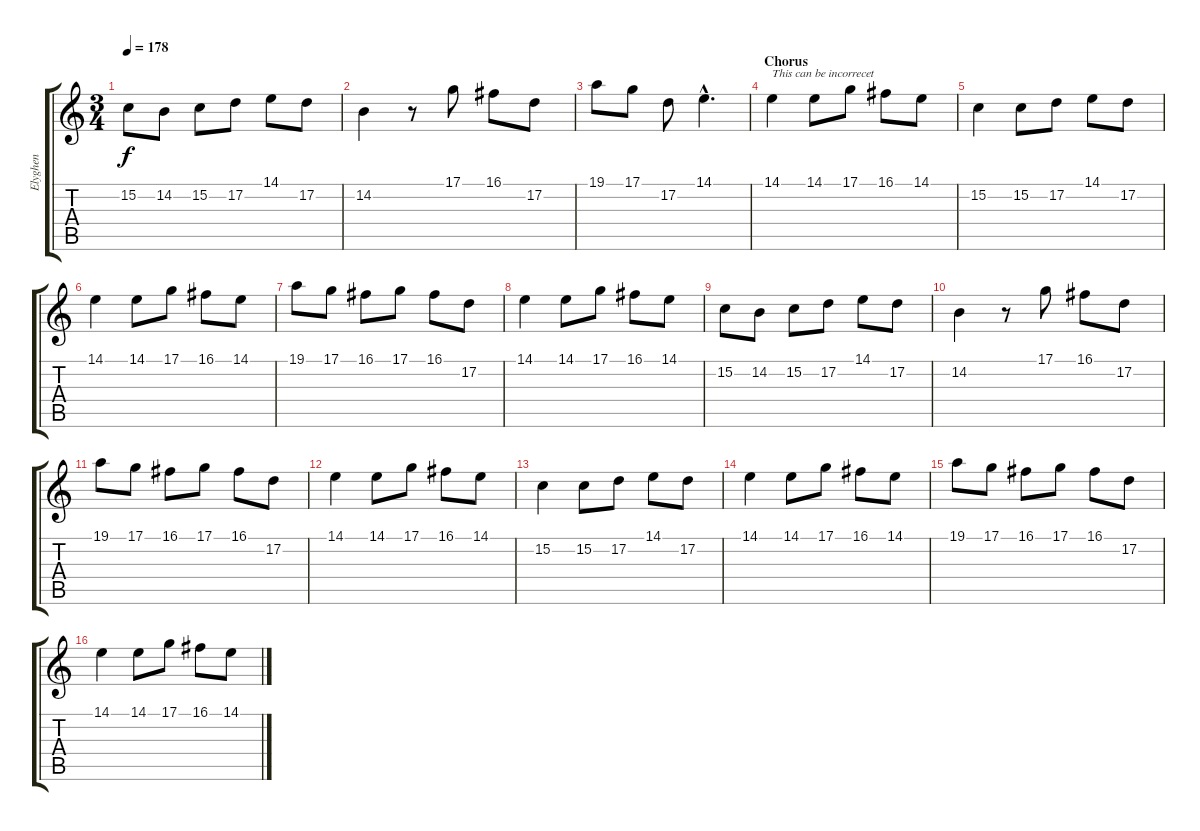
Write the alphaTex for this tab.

\track ("Elyghen" "Elyghen") {instrument violin}
\staff {score tabs}
\tuning (D4 A3 F3 C3 G2 D2) {hide}
\ts (3 4)
\tempo 178
\clef g2
\ks c
15.2.8{dy f} 14.2.8 15.2.8 17.2.8 14.1.8 17.2.8 |
14.2.4 r.8 17.1.8 16.1.8 17.2.8 |
19.1.8 17.1.8 17.2.8 14.1{hac}.4{d} |
\section ("" "Chorus")
14.1.4{txt "This can be incorrecet" volume 9} 14.1.8 17.1.8 16.1.8 14.1.8 |
15.2.4 15.2.8 17.2.8 14.1.8 17.2.8 |
14.1.4 14.1.8 17.1.8 16.1.8 14.1.8 |
19.1.8 17.1.8 16.1.8 17.1.8 16.1.8 17.2.8 |
14.1.4 14.1.8 17.1.8 16.1.8 14.1.8 |
15.2.8 14.2.8 15.2.8 17.2.8 14.1.8 17.2.8 |
14.2.4 r.8 17.1.8 16.1.8 17.2.8 |
19.1.8 17.1.8 16.1.8 17.1.8 16.1.8 17.2.8 |
14.1.4{volume 9} 14.1.8 17.1.8 16.1.8 14.1.8 |
15.2.4 15.2.8 17.2.8 14.1.8 17.2.8 |
14.1.4 14.1.8 17.1.8 16.1.8 14.1.8 |
19.1.8 17.1.8 16.1.8 17.1.8 16.1.8 17.2.8 |
14.1.4 14.1.8 17.1.8 16.1.8 14.1.8
